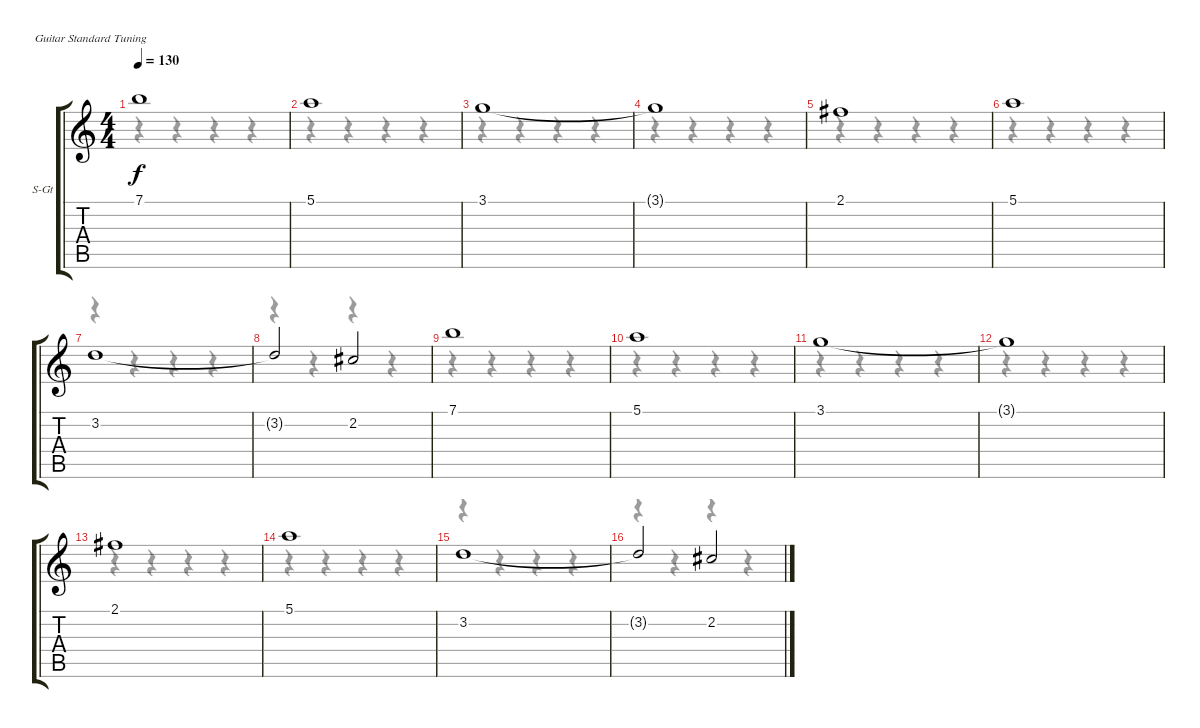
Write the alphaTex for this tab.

\bracketExtendMode groupsimilarinstruments
\firstSystemTrackNameOrientation horizontal
\otherSystemsTrackNameOrientation horizontal
\track ("Synth" "S-Gt") {instrument synthstrings1}
\staff {score tabs}
\tuning (E4 B3 G3 D3 A2 E2)
\displaytranspose 12
\voice
\ts (4 4)
\tempo 130
\clef g2
\ks c
7.1.1{dy f} |
5.1.1 |
3.1.1 |
3.1{t}.1 |
2.1.1 |
5.1.1 |
3.2.1 |
3.2{t}.2 2.2.2 |
7.1.1 |
5.1.1 |
3.1.1 |
3.1{t}.1 |
2.1.1 |
5.1.1 |
3.2.1 |
3.2{t}.2 2.2.2
\voice
\clef g2
\ottava regular
\simile none
\ks c
r.4{dy mf} r.4 r.4 r.4 |
r.4 r.4 r.4 r.4 |
r.4 r.4 r.4 r.4 |
r.4 r.4 r.4 r.4 |
r.4 r.4 r.4 r.4 |
r.4 r.4 r.4 r.4 |
r.4 r.4 r.4 r.4 |
r.4 r.4 r.4 r.4 |
r.4 r.4 r.4 r.4 |
r.4 r.4 r.4 r.4 |
r.4 r.4 r.4 r.4 |
r.4 r.4 r.4 r.4 |
r.4 r.4 r.4 r.4 |
r.4 r.4 r.4 r.4 |
r.4 r.4 r.4 r.4 |
r.4 r.4 r.4 r.4
